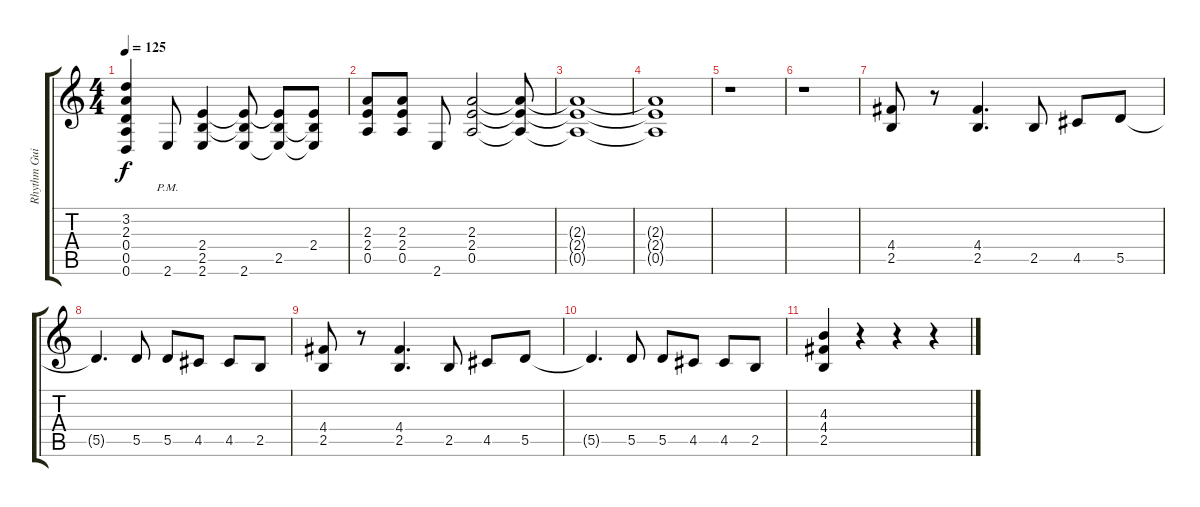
\track ("Rhythm Guitar" "Rhythm Gui") {instrument distortionguitar}
\staff {score tabs}
\tuning (E4 B3 G3 D3 A2 D2) {hide}
\ts (4 4)
\tempo 125
\clef g2
\ks c
(3.2 2.3 0.4 0.5 0.6).4{dy f} 2.6{pm}.8 (2.4 2.5 2.6).4 (2.4{t} 2.5{t} 2.6).8 (2.4{t} 2.5 2.6{t}).8 (2.4 2.5{t} 2.6{t}).8 |
(2.3 2.4 0.5).8 (2.3 2.4 0.5).8 2.6.8 (2.3 2.4 0.5).2 (2.3{t} 2.4{t} 0.5{t}).8 |
(2.3{t} 2.4{t} 0.5{t}).1 |
(2.3{t} 2.4{t} 0.5{t}).1 |
r.1 |
r.1 |
(4.4 2.5).8 r.8 (4.4 2.5).4{d} 2.5.8 4.5.8 5.5.8 |
5.5{t}.4{d} 5.5.8 5.5.8 4.5.8 4.5.8 2.5.8 |
(4.4 2.5).8 r.8 (4.4 2.5).4{d} 2.5.8 4.5.8 5.5.8 |
5.5{t}.4{d} 5.5.8 5.5.8 4.5.8 4.5.8 2.5.8 |
(4.3 4.4 2.5).4 r.4 r.4 r.4
